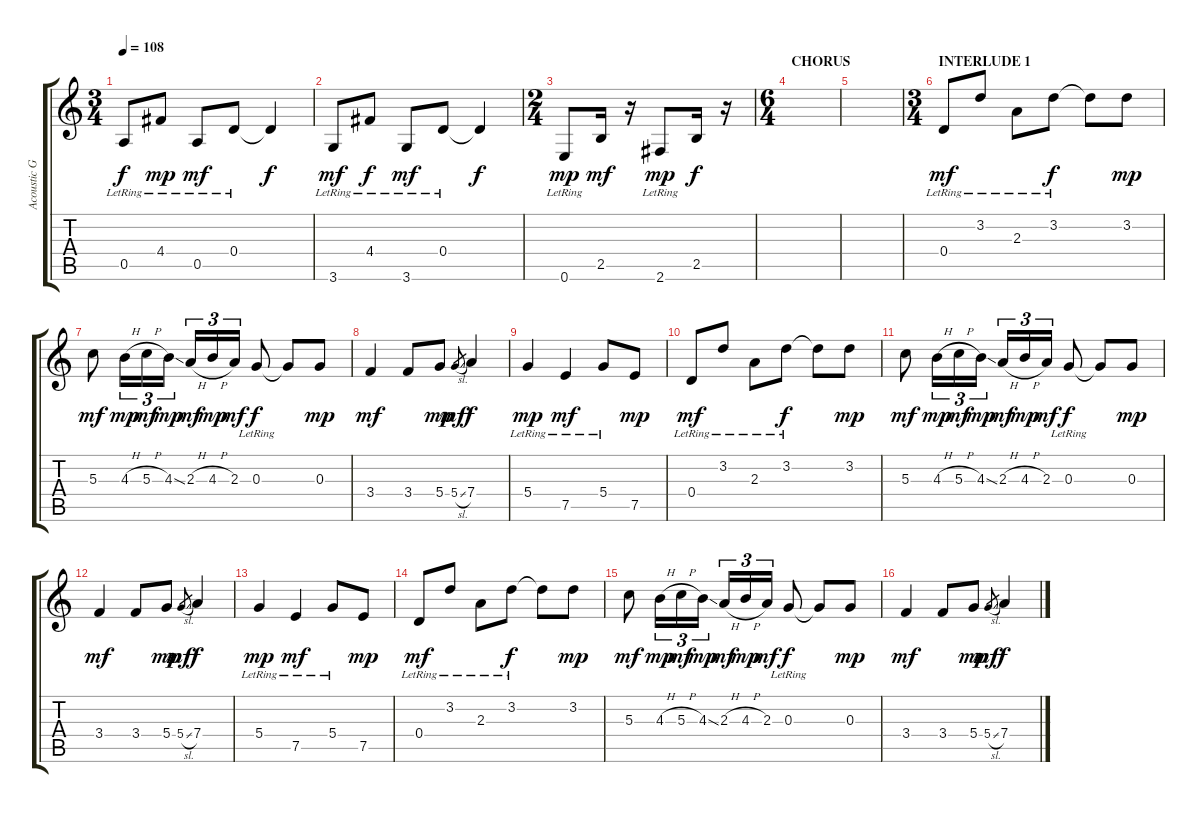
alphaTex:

\track ("Acoustic Gtr.1" "Acoustic G") {instrument acousticguitarsteel}
\staff {score tabs}
\tuning (E4 B3 G3 D3 A2 E2) {hide}
\ts (3 4)
\tempo 108
\clef g2
\ks c
0.5{lr}.8{dy f} 4.4{lr}.8{dy mp} 0.5{lr}.8{dy mf} 0.4{lr}.8 0.4{t}.4{dy f} |
3.6{lr}.8{dy mf} 4.4{lr}.8{dy f} 3.6{lr}.8{dy mf} 0.4{lr}.8 0.4{t}.4{dy f} |
\ts (2 4)
0.6{lr}.8{dy mp} 2.5.16{dy mf} r.16 2.6{lr}.8{dy mp} 2.5.16{dy f} r.16 |
\ts (6 4)
\section ("" "CHORUS")
|
|
\ts (3 4)
\section ("" "INTERLUDE 1")
0.4{lr}.8{dy mf} 3.2{lr}.8 2.3{lr}.8 3.2{lr}.8{dy f} 3.2{t}.8 3.2.8{dy mp} |
5.3.8{dy mf} 4.3{h}.16{tu (3 2) dy mp} 5.3{h}.16{tu (3 2) dy mf} 4.3{ss}.16{tu (3 2) dy mp} 2.3{h}.16{tu (3 2) dy mf} 4.3{h}.16{tu (3 2) dy mp} 2.3.16{tu (3 2) dy mf} 0.3{lr}.8{dy f} 0.3{t}.8 0.3.8{dy mp} |
3.4.4{dy mf} 3.4.8 5.4.8{dy mp} 5.4{sl}.8{gr dy mf} 7.4.4{dy f} |
5.4{lr}.4{dy mp} 7.5{lr}.4{dy mf} 5.4{lr}.8 7.5.8{dy mp} |
0.4{lr}.8{dy mf} 3.2{lr}.8 2.3{lr}.8 3.2{lr}.8{dy f} 3.2{t}.8 3.2.8{dy mp} |
5.3.8{dy mf} 4.3{h}.16{tu (3 2) dy mp} 5.3{h}.16{tu (3 2) dy mf} 4.3{ss}.16{tu (3 2) dy mp} 2.3{h}.16{tu (3 2) dy mf} 4.3{h}.16{tu (3 2) dy mp} 2.3.16{tu (3 2) dy mf} 0.3{lr}.8{dy f} 0.3{t}.8 0.3.8{dy mp} |
3.4.4{dy mf} 3.4.8 5.4.8{dy mp} 5.4{sl}.8{gr dy mf} 7.4.4{dy f} |
5.4{lr}.4{dy mp} 7.5{lr}.4{dy mf} 5.4{lr}.8 7.5.8{dy mp} |
0.4{lr}.8{dy mf} 3.2{lr}.8 2.3{lr}.8 3.2{lr}.8{dy f} 3.2{t}.8 3.2.8{dy mp} |
5.3.8{dy mf} 4.3{h}.16{tu (3 2) dy mp} 5.3{h}.16{tu (3 2) dy mf} 4.3{ss}.16{tu (3 2) dy mp} 2.3{h}.16{tu (3 2) dy mf} 4.3{h}.16{tu (3 2) dy mp} 2.3.16{tu (3 2) dy mf} 0.3{lr}.8{dy f} 0.3{t}.8 0.3.8{dy mp} |
3.4.4{dy mf} 3.4.8 5.4.8{dy mp} 5.4{sl}.8{gr dy mf} 7.4.4{dy f}
